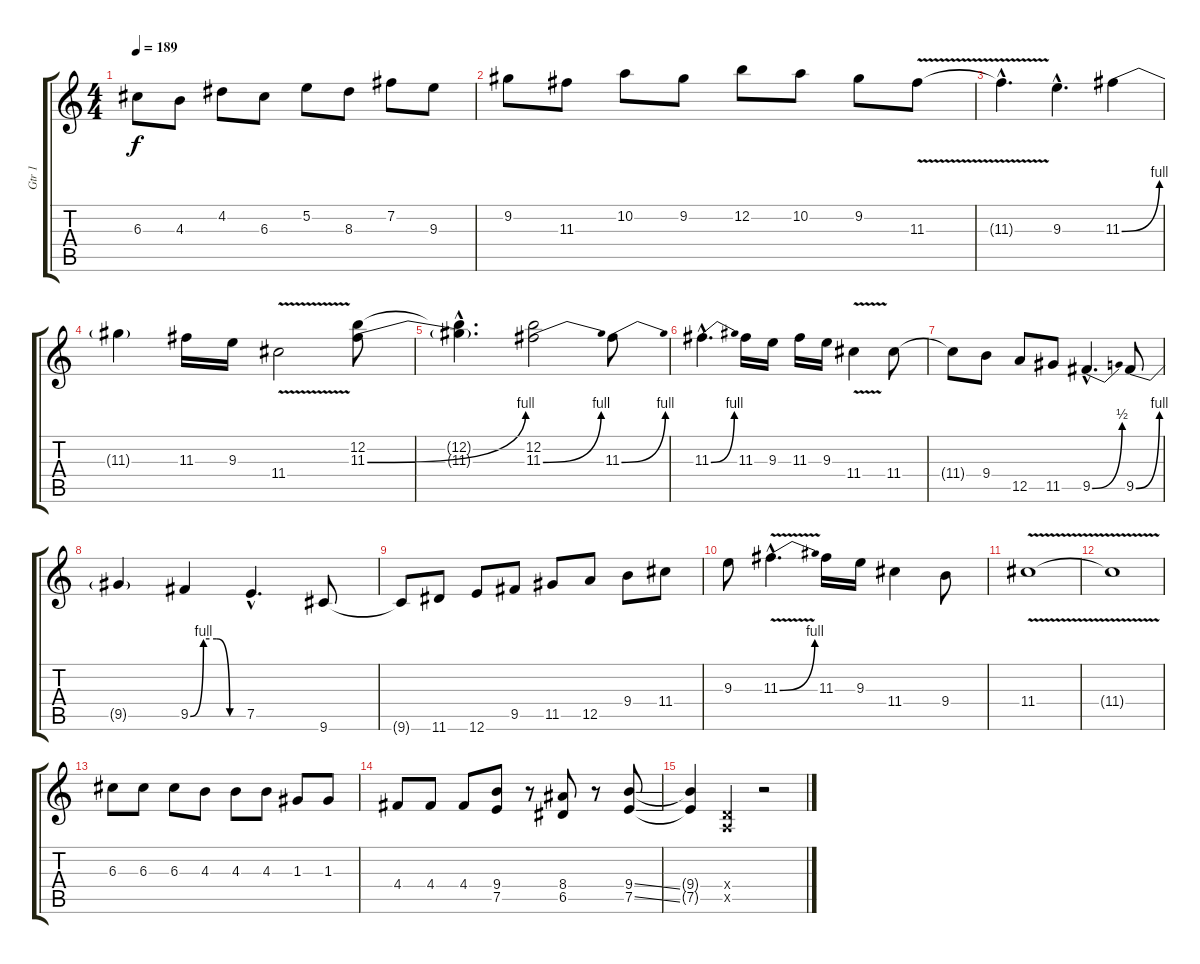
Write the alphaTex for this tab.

\track ("Gtr 1" "Gtr 1") {instrument distortionguitar}
\staff {score tabs}
\tuning (E4 B3 G3 D3 A2 E2) {hide}
\ts (4 4)
\tempo 189
\clef g2
\ks c
6.3{t}.8{dy f} 4.3.8 4.2.8 6.3.8 5.2.8 8.3.8 7.2.8 9.3.8 |
9.2.8 11.3.8 10.2.8 9.2.8 12.2.8 10.2.8 9.2.8 11.3{v}.8 |
11.3{hac t}.4{d} 9.3{hac}.4{d} 11.3{be (bend 0 0 60 4)}.4 |
11.3{t}.4 11.3.16 9.3.16 11.4{v}.2 (12.2 11.3{be (bend 0 0 60 4)}).8 |
(12.2{hac t} 11.3{hac t}).4{d} (12.2 11.3{be (bend 0 0 60 4)}).2 11.3{be (bend 0 0 60 4)}.8 |
11.3{be (bend 0 0 60 4) hac}.4{d} 11.3.16 9.3.16 11.3.16 9.3.16 11.4{v}.4 11.4.8 |
11.4{t}.8 9.4.8 12.5.8 11.5.8 9.5{be (bend 0 0 60 2) hac}.4{d} 9.5{be (bend 0 0 60 4)}.8 |
9.5{t}.4 9.5{be (custom 0 0 15 4 30 4 45 0 60 0)}.4 7.5{hac}.4{d} 9.6.8 |
9.6{t}.8 11.6.8 12.6.8 9.5.8 11.5.8 12.5.8 9.4.8 11.4.8 |
9.3.8 11.3{be (bend 0 0 60 4) v hac}.4{d} 11.3.16 9.3.16 11.4.4 9.4.8 |
11.4{v}.1 |
11.4{t}.1 |
6.3.8 6.3.8 6.3.8 4.3.8 4.3.8 4.3.8 1.3.8 1.3.8 |
4.4.8 4.4.8 4.4.8 (9.4 7.5).8 r.8 (8.4 6.5).8 r.8 (9.4{ss} 7.5{ss}).8 |
(9.4{t} 7.5{t}).4 (0.4{x} 0.5{x}).4 r.2
